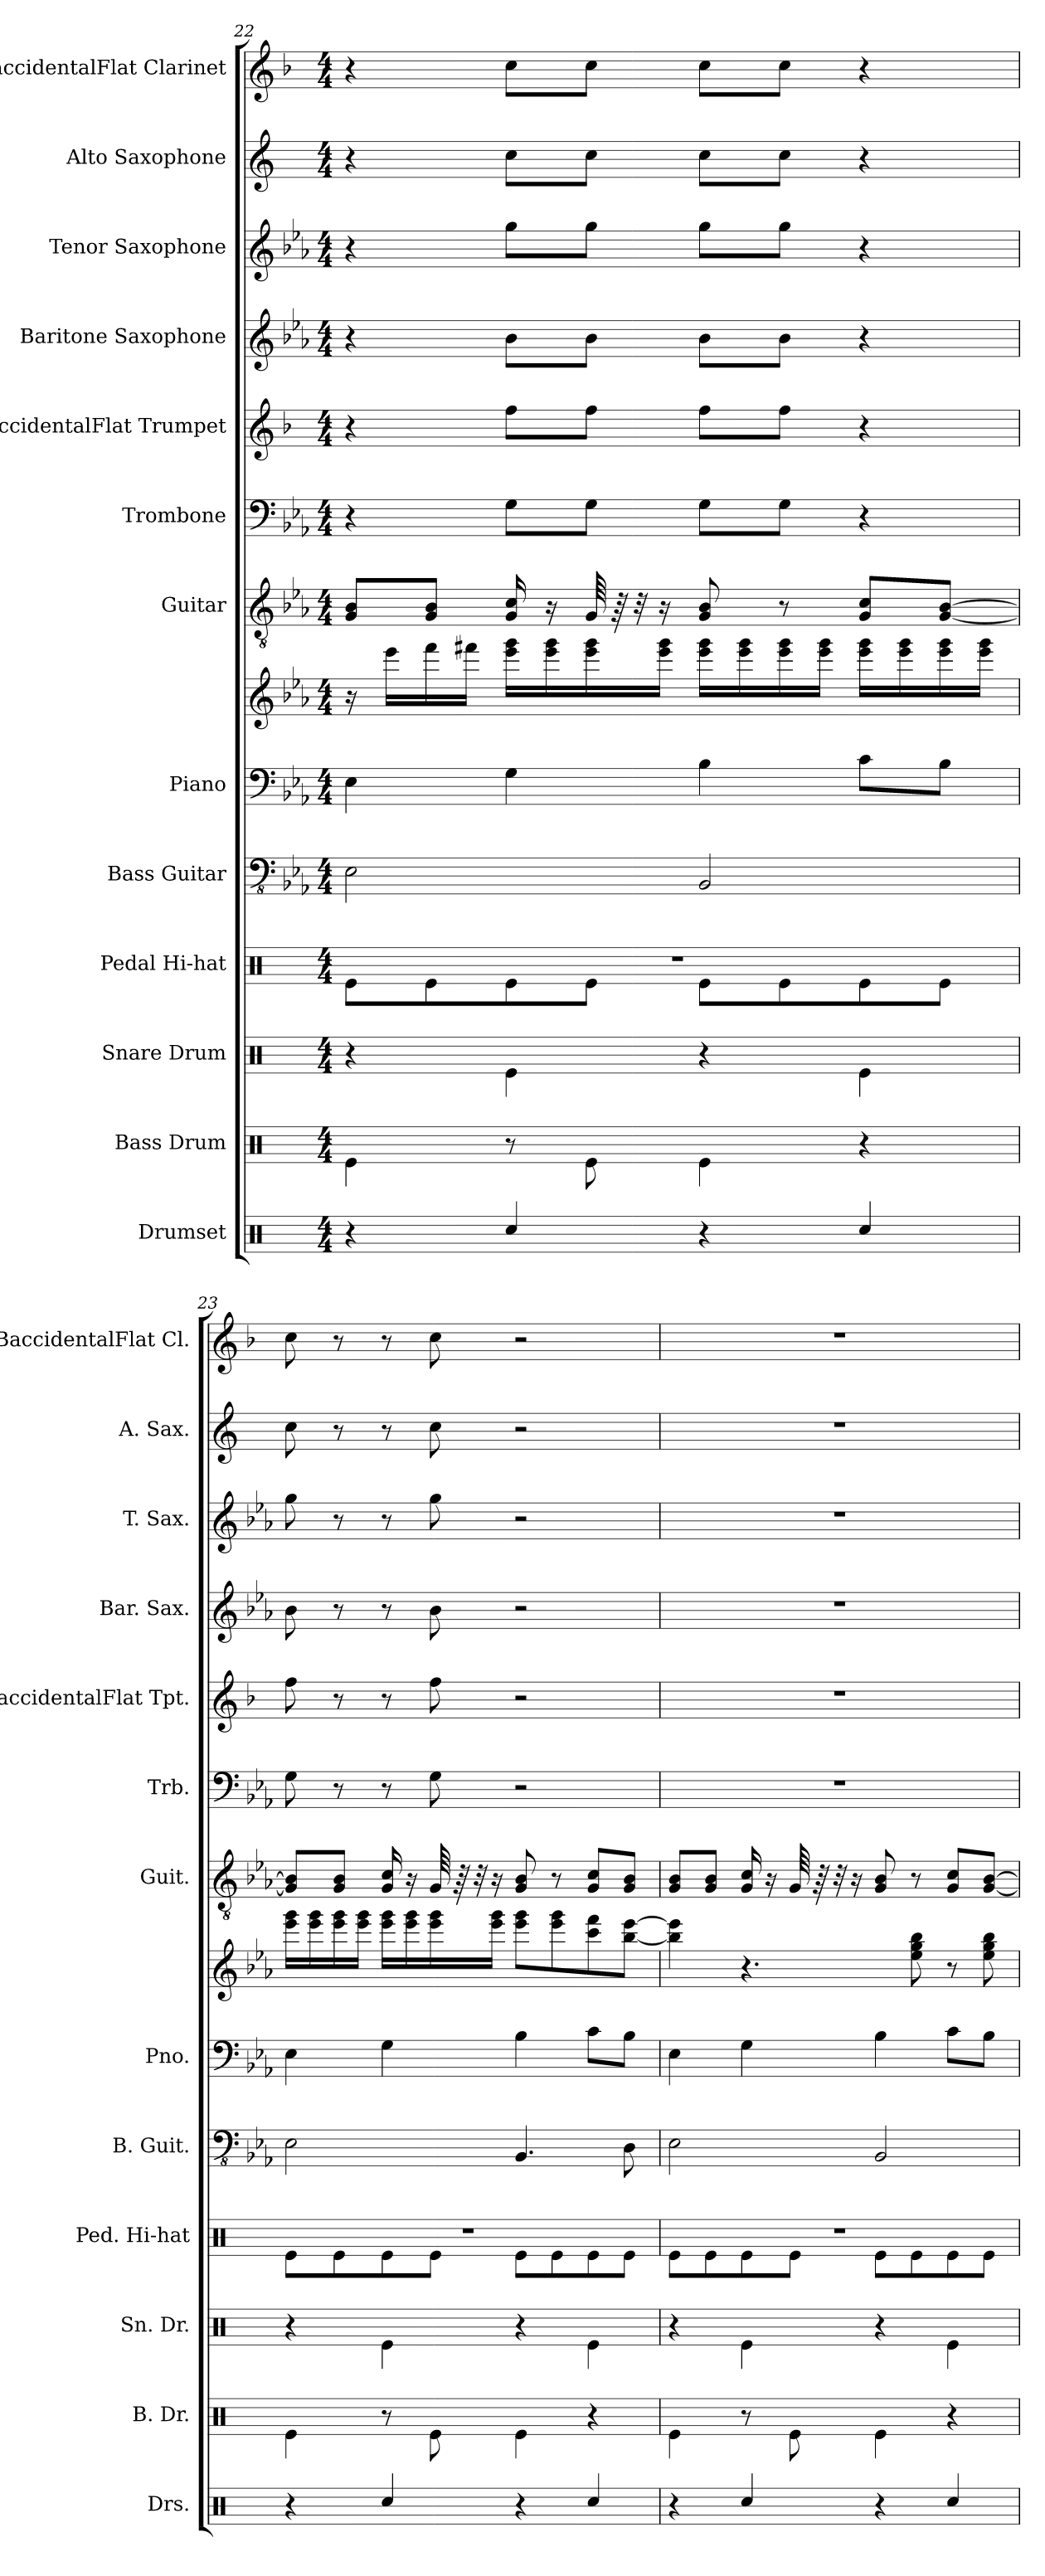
**kern	**kern	**kern	**kern	**kern	**kern	**kern	**kern	**kern	**kern	**kern	**kern	**kern	**kern
*part13	*part12	*part11	*part10	*part9	*part8	*part8	*part7	*part6	*part5	*part4	*part3	*part2	*part1
*staff14	*staff13	*staff12	*staff11	*staff10	*staff9	*staff8	*staff7	*staff6	*staff5	*staff4	*staff3	*staff2	*staff1
*I"Drumset	*I"Bass Drum	*I"Snare Drum	*I"Pedal Hi-hat	*I"Bass Guitar	*I"Piano	*	*I"Guitar	*I"Trombone	*I"BaccidentalFlat Trumpet	*I"Baritone Saxophone	*I"Tenor Saxophone	*I"Alto Saxophone	*I"BaccidentalFlat Clarinet
*I'Drs.	*I'B. Dr.	*I'Sn. Dr.	*I'Ped. Hi-hat	*I'B. Guit.	*I'Pno.	*	*I'Guit.	*I'Trb.	*I'BaccidentalFlat Tpt.	*I'Bar. Sax.	*I'T. Sax.	*I'A. Sax.	*I'BaccidentalFlat Cl.
*clefX	*clefX	*clefX	*clefX	*clefFv4	*clefF4	*clefG2	*clefGv2	*clefF4	*clefG2	*clefG2	*clefG2	*clefG2	*clefG2
*	*	*	*	*	*	*	*	*	*ITrd1c2	*ITrd12c21	*ITrd8c14	*ITrd5c9	*ITrd1c2
*k[]	*k[]	*k[]	*k[]	*k[b-e-a-]	*k[b-e-a-]	*k[b-e-a-]	*k[b-e-a-]	*k[b-e-a-]	*k[b-e-a-]	*k[b-e-a-]	*k[b-e-a-]	*k[b-e-a-]	*k[b-e-a-]
*M4/4	*M4/4	*M4/4	*M4/4	*M4/4	*M4/4	*M4/4	*M4/4	*M4/4	*M4/4	*M4/4	*M4/4	*M4/4	*M4/4
=22	=22	=22	=22	=22	=22	=22	=22	=22	=22	=22	=22	=22	=22
*	*	*	*^	*	*	*	*	*	*	*	*	*	*
4r	4Re\	4r	1r	8Re\L	2EE-\	4E-\	16r	8G/ 8B-/L	4r	4r	4r	4r	4r	4r
.	.	.	.	.	.	.	16eee-\LL	.	.	.	.	.	.	.
.	.	.	.	8Re\	.	.	16fff\	8G/ 8B-/J	.	.	.	.	.	.
.	.	.	.	.	.	.	16fff#X\JJ	.	.	.	.	.	.	.
4Rcc/	8r	4Re\	.	8Re\	.	4G\	16eee-\ 16ggg\LL	16G/ 16c/	8G\L	8ee-\L	8B-\L	8g\L	8e-\L	8b-\L
.	.	.	.	.	.	.	16eee-\ 16ggg\	16r	.	.	.	.	.	.
.	8Re\	.	.	8Re\J	.	.	16eee-\ 16ggg\	64G/	8G\J	8ee-\J	8B-\J	8g\J	8e-\J	8b-\J
.	.	.	.	.	.	.	.	64r	.	.	.	.	.	.
.	.	.	.	.	.	.	.	32r	.	.	.	.	.	.
.	.	.	.	.	.	.	16eee-\ 16ggg\JJ	16r	.	.	.	.	.	.
4r	4Re\	4r	.	8Re\L	2BBB-/	4B-\	16eee-\ 16ggg\LL	8G/ 8B-/	8G\L	8ee-\L	8B-\L	8g\L	8e-\L	8b-\L
.	.	.	.	.	.	.	16eee-\ 16ggg\	.	.	.	.	.	.	.
.	.	.	.	8Re\	.	.	16eee-\ 16ggg\	8r	8G\J	8ee-\J	8B-\J	8g\J	8e-\J	8b-\J
.	.	.	.	.	.	.	16eee-\ 16ggg\JJ	.	.	.	.	.	.	.
4Rcc/	4r	4Re\	.	8Re\	.	8c\L	16eee-\ 16ggg\LL	8G/ 8c/L	4r	4r	4r	4r	4r	4r
.	.	.	.	.	.	.	16eee-\ 16ggg\	.	.	.	.	.	.	.
.	.	.	.	8Re\J	.	8B-\J	16eee-\ 16ggg\	[8G/ [8B-/J	.	.	.	.	.	.
.	.	.	.	.	.	.	16eee-\ 16ggg\JJ	.	.	.	.	.	.	.
!!LO:PB:g=z
=23	=23	=23	=23	=23	=23	=23	=23	=23	=23	=23	=23	=23	=23	=23
4r	4Re\	4r	1r	8Re\L	2EE-\	4E-\	16eee-\ 16ggg\LL	8G/] 8B-/]L	8G\	8ee-\	8B-\	8g\	8e-\	8b-\
.	.	.	.	.	.	.	16eee-\ 16ggg\	.	.	.	.	.	.	.
.	.	.	.	8Re\	.	.	16eee-\ 16ggg\	8G/ 8B-/J	8r	8r	8r	8r	8r	8r
.	.	.	.	.	.	.	16eee-\ 16ggg\JJ	.	.	.	.	.	.	.
4Rcc/	8r	4Re\	.	8Re\	.	4G\	16eee-\ 16ggg\LL	16G/ 16c/	8r	8r	8r	8r	8r	8r
.	.	.	.	.	.	.	16eee-\ 16ggg\	16r	.	.	.	.	.	.
.	8Re\	.	.	8Re\J	.	.	16eee-\ 16ggg\	64G/	8G\	8ee-\	8B-\	8g\	8e-\	8b-\
.	.	.	.	.	.	.	.	64r	.	.	.	.	.	.
.	.	.	.	.	.	.	.	32r	.	.	.	.	.	.
.	.	.	.	.	.	.	16eee-\ 16ggg\JJ	16r	.	.	.	.	.	.
4r	4Re\	4r	.	8Re\L	4.BBB-/	4B-\	8eee-\ 8ggg\L	8G/ 8B-/	2r	2r	2r	2r	2r	2r
.	.	.	.	8Re\	.	.	8eee-\ 8ggg\	8r	.	.	.	.	.	.
4Rcc/	4r	4Re\	.	8Re\	.	8c\L	8ccc\ 8fff\	8G/ 8c/L	.	.	.	.	.	.
.	.	.	.	8Re\J	8DD\	8B-\J	[8bb-\ [8eee-\J	8G/ 8B-/J	.	.	.	.	.	.
=24	=24	=24	=24	=24	=24	=24	=24	=24	=24	=24	=24	=24	=24	=24
4r	4Re\	4r	1r	8Re\L	2EE-\	4E-\	4bb-\] 4eee-\]	8G/ 8B-/L	1r	1r	1r	1r	1r	1r
.	.	.	.	8Re\	.	.	.	8G/ 8B-/J	.	.	.	.	.	.
4Rcc/	8r	4Re\	.	8Re\	.	4G\	4.r	16G/ 16c/	.	.	.	.	.	.
.	.	.	.	.	.	.	.	16r	.	.	.	.	.	.
.	8Re\	.	.	8Re\J	.	.	.	64G/	.	.	.	.	.	.
.	.	.	.	.	.	.	.	64r	.	.	.	.	.	.
.	.	.	.	.	.	.	.	32r	.	.	.	.	.	.
.	.	.	.	.	.	.	.	16r	.	.	.	.	.	.
4r	4Re\	4r	.	8Re\L	2BBB-/	4B-\	.	8G/ 8B-/	.	.	.	.	.	.
.	.	.	.	8Re\	.	.	8ee-\ 8gg\ 8bb-\	8r	.	.	.	.	.	.
4Rcc/	4r	4Re\	.	8Re\	.	8c\L	8r	8G/ 8c/L	.	.	.	.	.	.
.	.	.	.	8Re\J	.	8B-\J	8ee-\ 8gg\ 8bb-\	[8G/ [8B-/J	.	.	.	.	.	.
*	*	*	*v	*v	*	*	*	*	*	*	*	*	*	*
=	=	=	=	=	=	=	=	=	=	=	=	=	=
*-	*-	*-	*-	*-	*-	*-	*-	*-	*-	*-	*-	*-	*-
